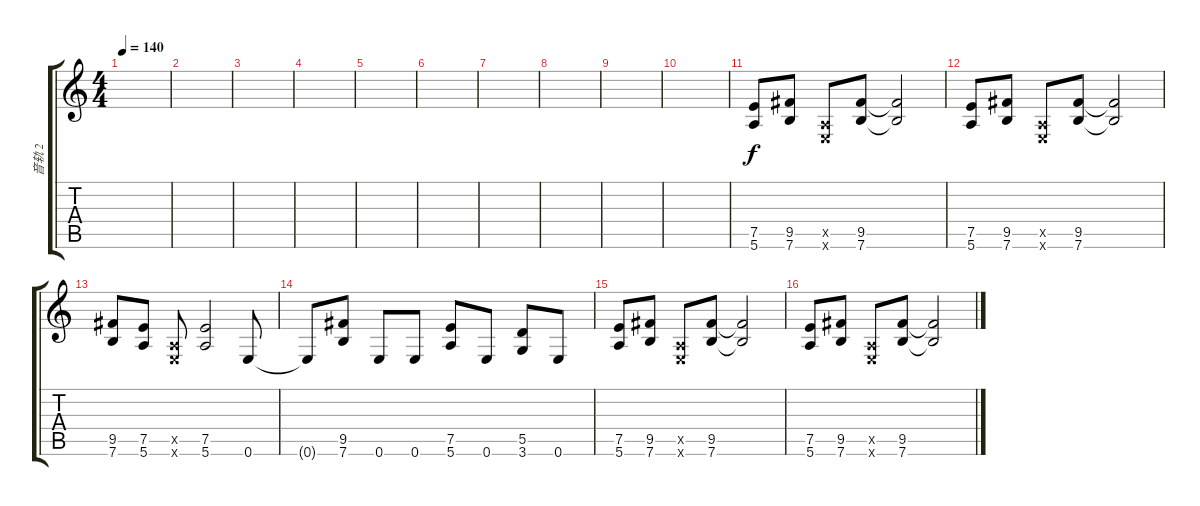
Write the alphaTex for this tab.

\track ("音轨 2" "音轨 2") {instrument distortionguitar}
\staff {score tabs}
\tuning (E4 B3 G3 D3 A2 E2) {hide}
\ts (4 4)
\tempo 140
\clef g2
\ks c
|
|
|
|
|
|
|
|
|
|
(7.5 5.6).8 (9.5 7.6).8 (0.5{x} 0.6{x}).8 (9.5 7.6).8 (9.5{t} 7.6{t}).2 |
(7.5 5.6).8 (9.5 7.6).8 (0.5{x} 0.6{x}).8 (9.5 7.6).8 (9.5{t} 7.6{t}).2 |
(9.5 7.6).8 (7.5 5.6).8 (0.5{x} 0.6{x}).8 (7.5 5.6).2 0.6.8 |
0.6{t}.8 (9.5 7.6).8 0.6.8 0.6.8 (7.5 5.6).8 0.6.8 (5.5 3.6).8 0.6.8 |
(7.5 5.6).8 (9.5 7.6).8 (0.5{x} 0.6{x}).8 (9.5 7.6).8 (9.5{t} 7.6{t}).2 |
(7.5 5.6).8 (9.5 7.6).8 (0.5{x} 0.6{x}).8 (9.5 7.6).8 (9.5{t} 7.6{t}).2
